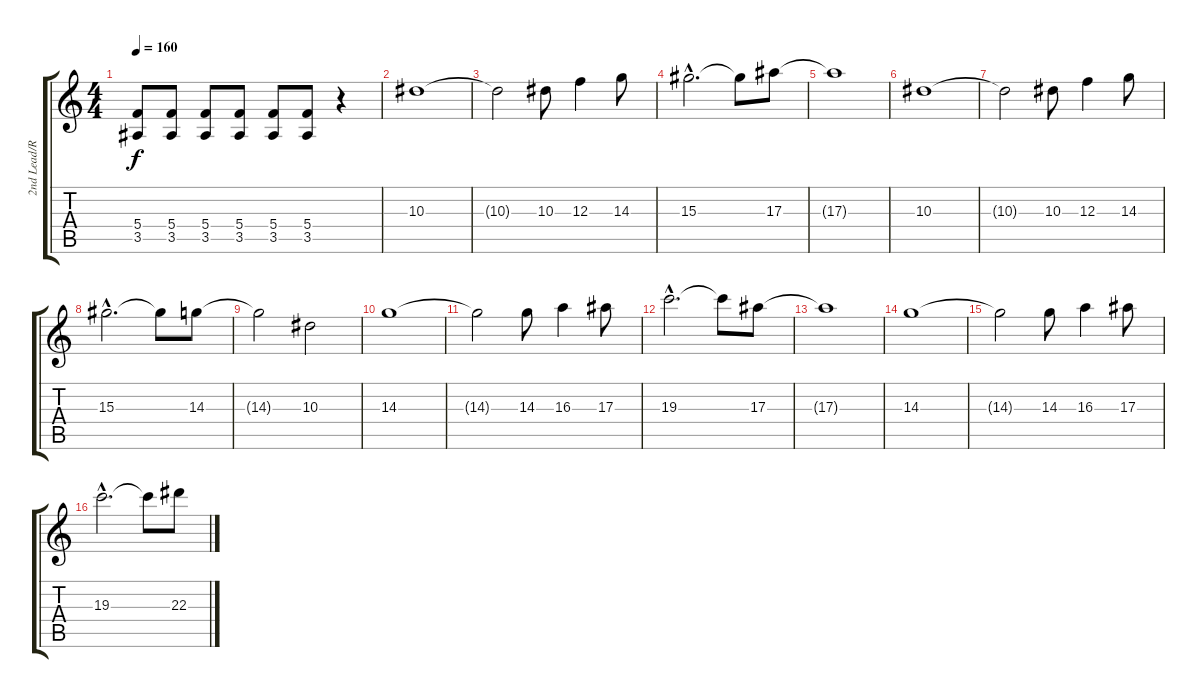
\track ("2nd Lead/Rhythm Guitar" "2nd Lead/R") {instrument overdrivenguitar}
\staff {score tabs}
\tuning (D4 A3 F3 C3 G2 C2) {hide}
\ts (4 4)
\tempo 160
\clef g2
\ks c
(5.4 3.5).8{dy f} (5.4 3.5).8 (5.4 3.5).8 (5.4 3.5).8 (5.4 3.5).8 (5.4 3.5).8 r.4 |
10.3.1 |
10.3{t}.2 10.3.8 12.3.4 14.3.8 |
15.3{hac}.2{d} 15.3{t}.8 17.3.8 |
17.3{t}.1 |
10.3.1 |
10.3{t}.2 10.3.8 12.3.4 14.3.8 |
15.3{hac}.2{d} 15.3{t}.8 14.3.8 |
14.3{t}.2 10.3.2 |
14.3.1 |
14.3{t}.2 14.3.8 16.3.4 17.3.8 |
19.3{hac}.2{d} 19.3{t}.8 17.3.8 |
17.3{t}.1 |
14.3.1 |
14.3{t}.2 14.3.8 16.3.4 17.3.8 |
19.3{hac}.2{d} 19.3{t}.8 22.3.8
